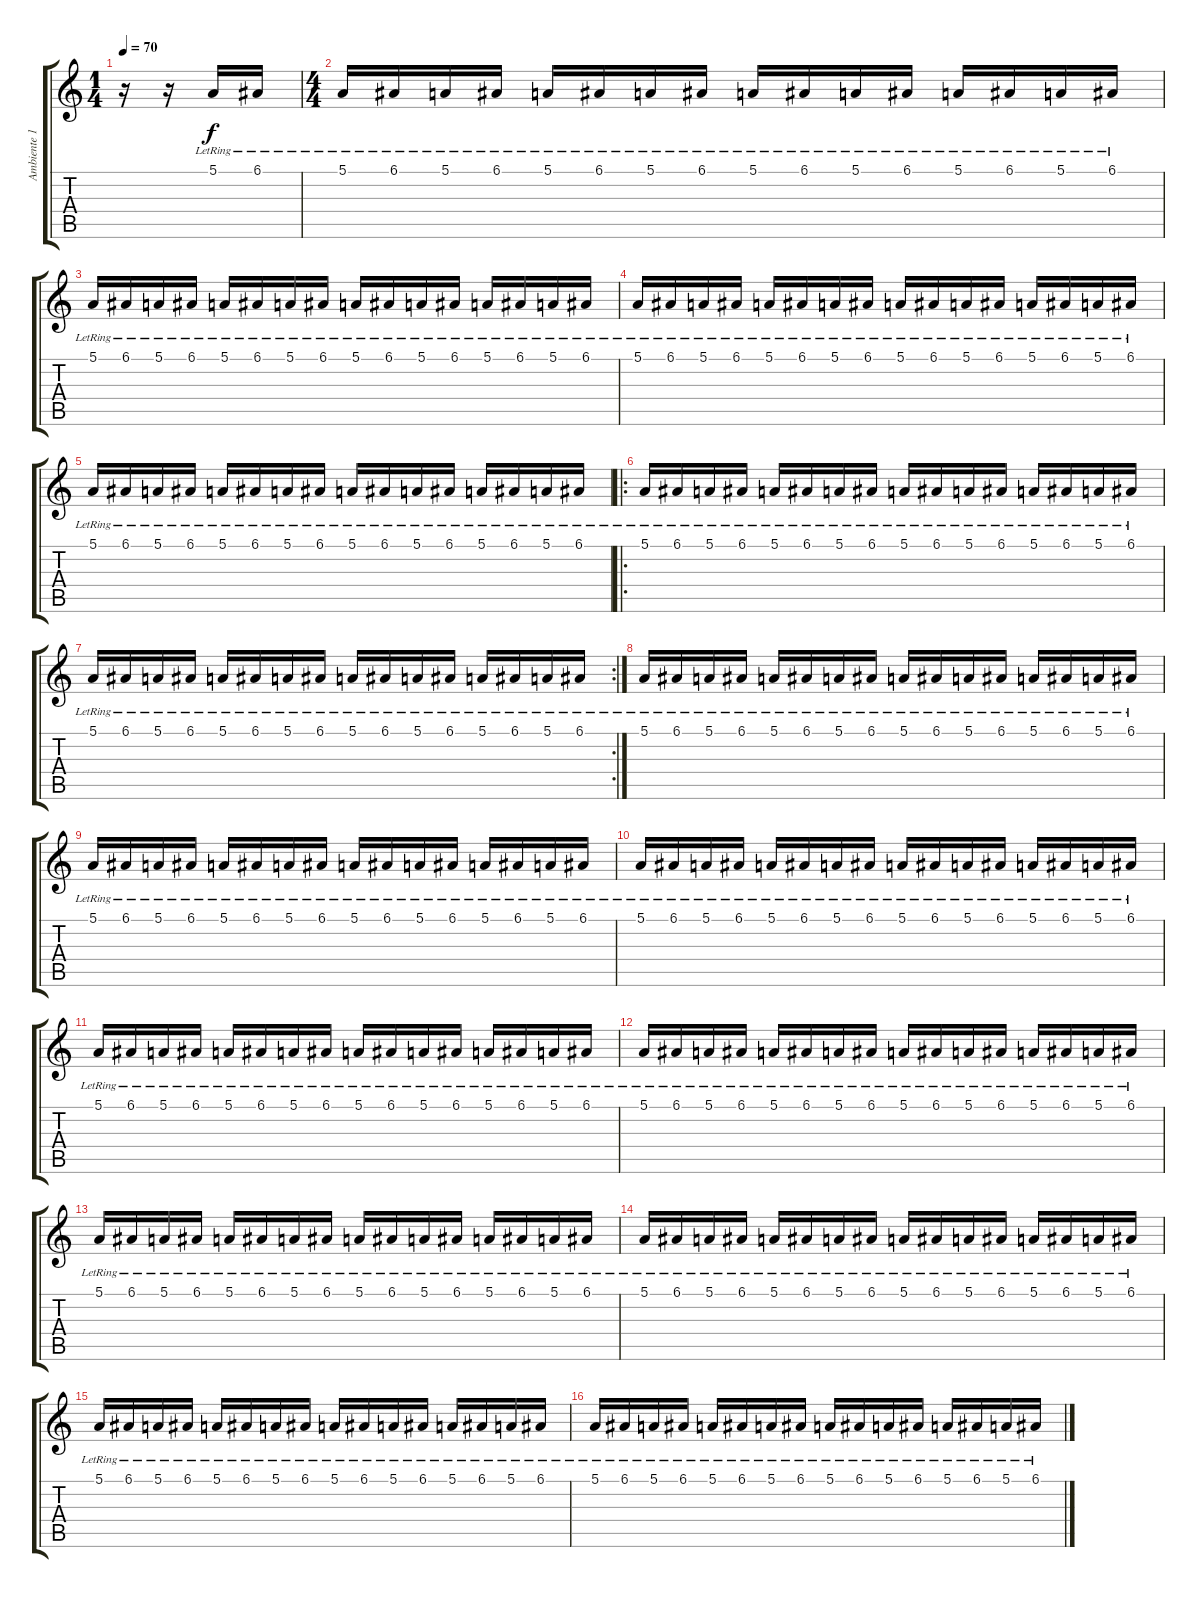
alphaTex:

\track ("Ambiente 1" "Ambiente 1") {instrument tremolostrings}
\staff {score tabs}
\tuning (E4 B3 G3 D3 A2 E2) {hide}
\ts (1 4)
\tempo 70
\clef g2
\ks c
r.16{dy f instrument tremolostrings} r.16{volume 0} 5.1{lr}.16 6.1{lr}.16 |
\ts (4 4)
5.1{lr}.16{volume 9} 6.1{lr}.16 5.1{lr}.16 6.1{lr}.16 5.1{lr}.16 6.1{lr}.16 5.1{lr}.16 6.1{lr}.16 5.1{lr}.16 6.1{lr}.16 5.1{lr}.16 6.1{lr}.16 5.1{lr}.16 6.1{lr}.16 5.1{lr}.16 6.1{lr}.16 |
5.1{lr}.16 6.1{lr}.16 5.1{lr}.16 6.1{lr}.16 5.1{lr}.16 6.1{lr}.16 5.1{lr}.16 6.1{lr}.16 5.1{lr}.16 6.1{lr}.16 5.1{lr}.16 6.1{lr}.16 5.1{lr}.16 6.1{lr}.16 5.1{lr}.16 6.1{lr}.16 |
5.1{lr}.16 6.1{lr}.16 5.1{lr}.16 6.1{lr}.16 5.1{lr}.16 6.1{lr}.16 5.1{lr}.16 6.1{lr}.16 5.1{lr}.16 6.1{lr}.16 5.1{lr}.16 6.1{lr}.16 5.1{lr}.16 6.1{lr}.16 5.1{lr}.16 6.1{lr}.16 |
5.1{lr}.16 6.1{lr}.16 5.1{lr}.16 6.1{lr}.16 5.1{lr}.16 6.1{lr}.16 5.1{lr}.16 6.1{lr}.16 5.1{lr}.16 6.1{lr}.16 5.1{lr}.16 6.1{lr}.16 5.1{lr}.16 6.1{lr}.16 5.1{lr}.16 6.1{lr}.16 |
\ro
5.1{lr}.16 6.1{lr}.16 5.1{lr}.16 6.1{lr}.16 5.1{lr}.16 6.1{lr}.16 5.1{lr}.16 6.1{lr}.16 5.1{lr}.16 6.1{lr}.16 5.1{lr}.16 6.1{lr}.16 5.1{lr}.16 6.1{lr}.16 5.1{lr}.16 6.1{lr}.16 |
\rc 2
5.1{lr}.16 6.1{lr}.16 5.1{lr}.16 6.1{lr}.16 5.1{lr}.16 6.1{lr}.16 5.1{lr}.16 6.1{lr}.16 5.1{lr}.16 6.1{lr}.16 5.1{lr}.16 6.1{lr}.16 5.1{lr}.16 6.1{lr}.16 5.1{lr}.16 6.1{lr}.16 |
5.1{lr}.16 6.1{lr}.16 5.1{lr}.16 6.1{lr}.16 5.1{lr}.16 6.1{lr}.16 5.1{lr}.16 6.1{lr}.16 5.1{lr}.16 6.1{lr}.16 5.1{lr}.16 6.1{lr}.16 5.1{lr}.16 6.1{lr}.16 5.1{lr}.16 6.1{lr}.16 |
5.1{lr}.16 6.1{lr}.16 5.1{lr}.16 6.1{lr}.16 5.1{lr}.16 6.1{lr}.16 5.1{lr}.16 6.1{lr}.16 5.1{lr}.16 6.1{lr}.16 5.1{lr}.16 6.1{lr}.16 5.1{lr}.16 6.1{lr}.16 5.1{lr}.16 6.1{lr}.16 |
5.1{lr}.16 6.1{lr}.16 5.1{lr}.16 6.1{lr}.16 5.1{lr}.16 6.1{lr}.16 5.1{lr}.16 6.1{lr}.16 5.1{lr}.16 6.1{lr}.16 5.1{lr}.16 6.1{lr}.16 5.1{lr}.16 6.1{lr}.16 5.1{lr}.16 6.1{lr}.16 |
5.1{lr}.16 6.1{lr}.16 5.1{lr}.16 6.1{lr}.16 5.1{lr}.16 6.1{lr}.16 5.1{lr}.16 6.1{lr}.16 5.1{lr}.16 6.1{lr}.16 5.1{lr}.16 6.1{lr}.16 5.1{lr}.16 6.1{lr}.16 5.1{lr}.16 6.1{lr}.16 |
5.1{lr}.16 6.1{lr}.16 5.1{lr}.16 6.1{lr}.16 5.1{lr}.16 6.1{lr}.16 5.1{lr}.16 6.1{lr}.16 5.1{lr}.16 6.1{lr}.16 5.1{lr}.16 6.1{lr}.16 5.1{lr}.16 6.1{lr}.16 5.1{lr}.16 6.1{lr}.16 |
5.1{lr}.16 6.1{lr}.16 5.1{lr}.16 6.1{lr}.16 5.1{lr}.16 6.1{lr}.16 5.1{lr}.16 6.1{lr}.16 5.1{lr}.16 6.1{lr}.16 5.1{lr}.16 6.1{lr}.16 5.1{lr}.16 6.1{lr}.16 5.1{lr}.16 6.1{lr}.16 |
5.1{lr}.16 6.1{lr}.16 5.1{lr}.16 6.1{lr}.16 5.1{lr}.16 6.1{lr}.16 5.1{lr}.16 6.1{lr}.16 5.1{lr}.16 6.1{lr}.16 5.1{lr}.16 6.1{lr}.16 5.1{lr}.16 6.1{lr}.16 5.1{lr}.16 6.1{lr}.16 |
5.1{lr}.16 6.1{lr}.16 5.1{lr}.16 6.1{lr}.16 5.1{lr}.16 6.1{lr}.16 5.1{lr}.16 6.1{lr}.16 5.1{lr}.16 6.1{lr}.16 5.1{lr}.16 6.1{lr}.16 5.1{lr}.16 6.1{lr}.16 5.1{lr}.16 6.1{lr}.16 |
5.1{lr}.16 6.1{lr}.16 5.1{lr}.16 6.1{lr}.16 5.1{lr}.16 6.1{lr}.16 5.1{lr}.16 6.1{lr}.16 5.1{lr}.16 6.1{lr}.16 5.1{lr}.16 6.1{lr}.16 5.1{lr}.16 6.1{lr}.16 5.1{lr}.16 6.1{lr}.16
